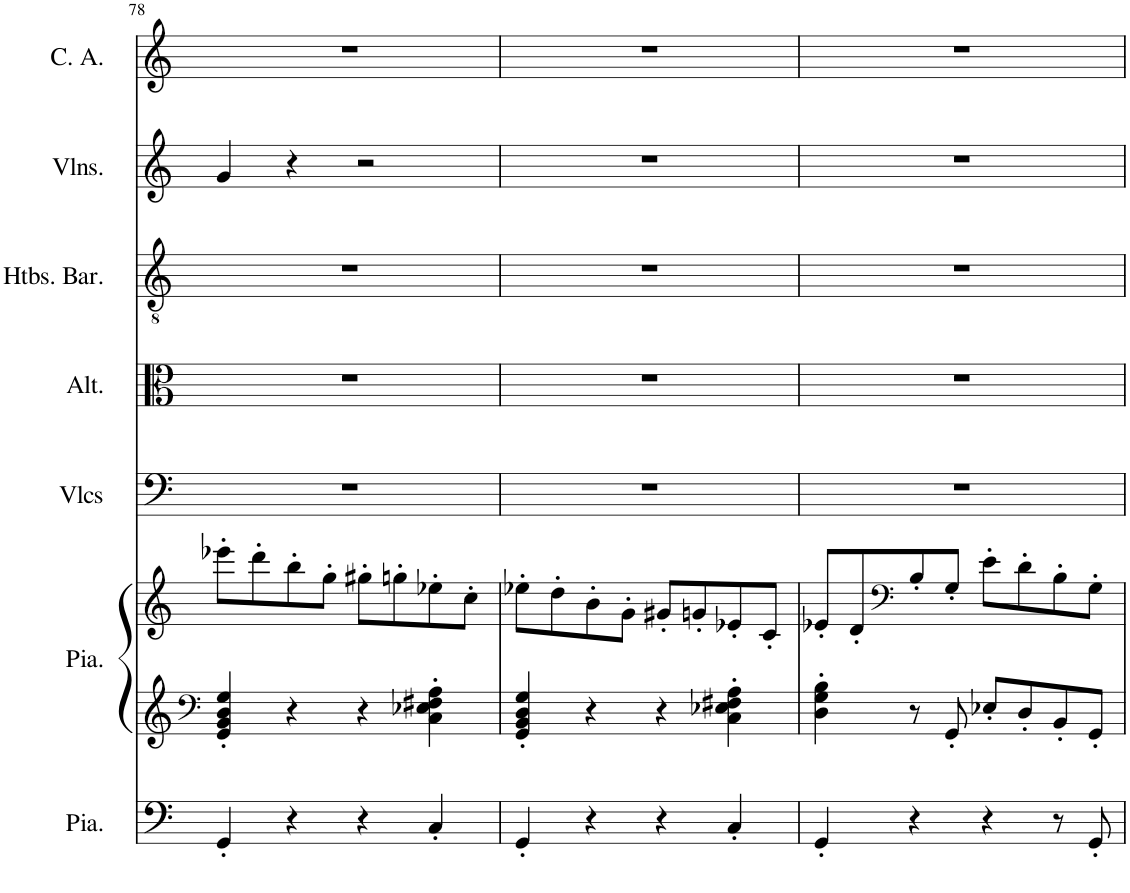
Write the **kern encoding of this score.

**kern	**kern	**kern	**kern	**kern	**kern	**kern	**kern
*part7	*part6	*part6	*part5	*part4	*part3	*part2	*part1
*staff8	*staff7	*staff6	*staff5	*staff4	*staff3	*staff2	*staff1
*I"Piano, Pedals	*I"Piano, Organ	*	*I"Violoncelles, Bass	*I"Altos, Tenor	*I"Hautbois Baryton, Alto	*I"Violons, Soprano	*I"Cor anglais, Baritone solo
*I'Pia.	*I'Pia.	*	*I'Vlcs	*I'Alt.	*I'Htbs. Bar.	*I'Vlns.	*I'C. A.
!!LO:PB:g=z
*clefF4	*clefF4	*clefG2	*clefF4	*clefC3	*clefGv2	*clefG2	*clefG2
*	*	*	*	*	*	*	*Trd4c7
*k[]	*k[]	*k[]	*k[]	*k[]	*k[]	*k[]	*k[]
*M4/4	*M4/4	*M4/4	*M4/4	*M4/4	*M4/4	*M4/4	*M4/4
=78	=78	=78	=78	=78	=78	=78	=78
4GG'/	4GG/' 4BB/' 4D/' 4G/'	8eee-X'\L	1r	1r	1r	4g/	1r
.	.	8ddd'\	.	.	.	.	.
4r	4r	8bb'\	.	.	.	4r	.
.	.	8gg'\J	.	.	.	.	.
4r	4r	8gg#X'\L	.	.	.	2r	.
.	.	8ggn'\	.	.	.	.	.
4C'/	4C\' 4E-X\' 4F#X\' 4A\'	8ee-X'\	.	.	.	.	.
.	.	8cc'\J	.	.	.	.	.
=79	=79	=79	=79	=79	=79	=79	=79
4GG'/	4GG/' 4BB/' 4D/' 4G/'	8ee-X'\L	1r	1r	1r	1r	1r
.	.	8dd'\	.	.	.	.	.
4r	4r	8b'\	.	.	.	.	.
.	.	8g'\J	.	.	.	.	.
4r	4r	8g#X'/L	.	.	.	.	.
.	.	8gn'/	.	.	.	.	.
4C'/	4C\' 4E-X\' 4F#X\' 4A\'	8e-X'/	.	.	.	.	.
.	.	8c'/J	.	.	.	.	.
=80	=80	=80	=80	=80	=80	=80	=80
4GG'/	4D\' 4G\' 4B\'	8e-X'/L	1r	1r	1r	1r	1r
.	.	8d'/	.	.	.	.	.
*	*	*clefF4	*	*	*	*	*
4r	8r	8B'/	.	.	.	.	.
.	8GG'/	8G'/J	.	.	.	.	.
4r	8E-X'/L	8e-'\L	.	.	.	.	.
.	8D'/	8d'\	.	.	.	.	.
8r	8BB'/	8B'\	.	.	.	.	.
8GG'/	8GG'/J	8G'\J	.	.	.	.	.
=	=	=	=	=	=	=	=
*-	*-	*-	*-	*-	*-	*-	*-
